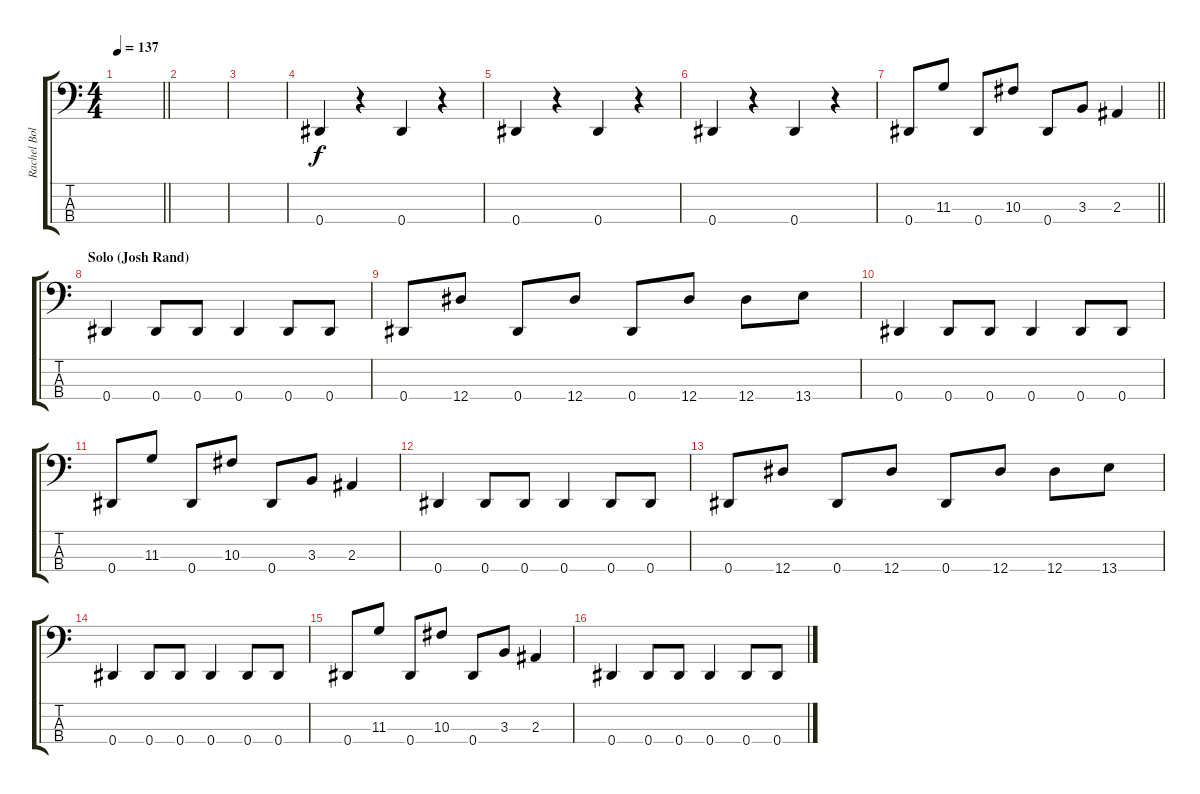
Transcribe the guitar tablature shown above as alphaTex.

\track ("Rachel Bolan (Bass)" "Rachel Bol") {instrument electricbasspick}
\staff {score tabs}
\tuning (Gb2 Db2 Ab1 Eb1) {hide}
\ts (4 4)
\tempo 137
\clef f4
\barLineRight lightlight
\ks c
|
|
|
0.4.4 r.4 0.4.4 r.4 |
0.4.4 r.4 0.4.4 r.4 |
0.4.4 r.4 0.4.4 r.4 |
\barLineRight lightlight
0.4.8 11.3.8 0.4.8 10.3.8 0.4.8 3.3.8 2.3.4 |
\section ("" "Solo (Josh Rand)")
0.4.4 0.4.8 0.4.8 0.4.4 0.4.8 0.4.8 |
0.4.8 12.4.8 0.4.8 12.4.8 0.4.8 12.4.8 12.4.8 13.4.8 |
0.4.4 0.4.8 0.4.8 0.4.4 0.4.8 0.4.8 |
0.4.8 11.3.8 0.4.8 10.3.8 0.4.8 3.3.8 2.3.4 |
0.4.4 0.4.8 0.4.8 0.4.4 0.4.8 0.4.8 |
0.4.8 12.4.8 0.4.8 12.4.8 0.4.8 12.4.8 12.4.8 13.4.8 |
0.4.4 0.4.8 0.4.8 0.4.4 0.4.8 0.4.8 |
0.4.8 11.3.8 0.4.8 10.3.8 0.4.8 3.3.8 2.3.4 |
0.4.4 0.4.8 0.4.8 0.4.4 0.4.8 0.4.8
